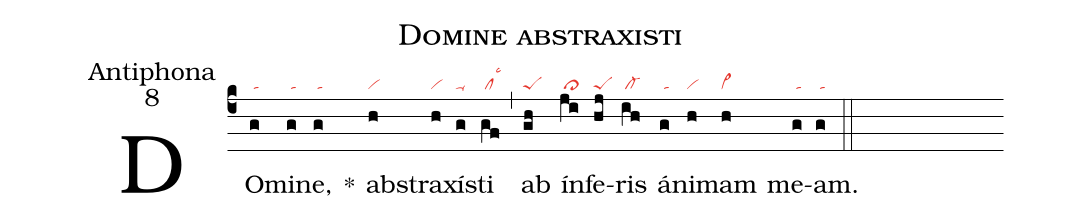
name:Domine abstraxisti;
office-part:Antiphona;
mode:8;
nabc-lines:1;
%%
(c4)
DO(g|/ta)mi(g|/ta)ne,(g|/ta) *()
ab(h|vi)stra(h|vi)xí(g|ta-)sti(gf|/cllsc3) (,)
ab(gh|peS) ín(ji|/cl>)fe(hj|peS)ris(ih|/cl-) á(g|/ta)ni(h|vi)mam(h|vi>) me(g|/ta)am.(g|/ta) (::)
